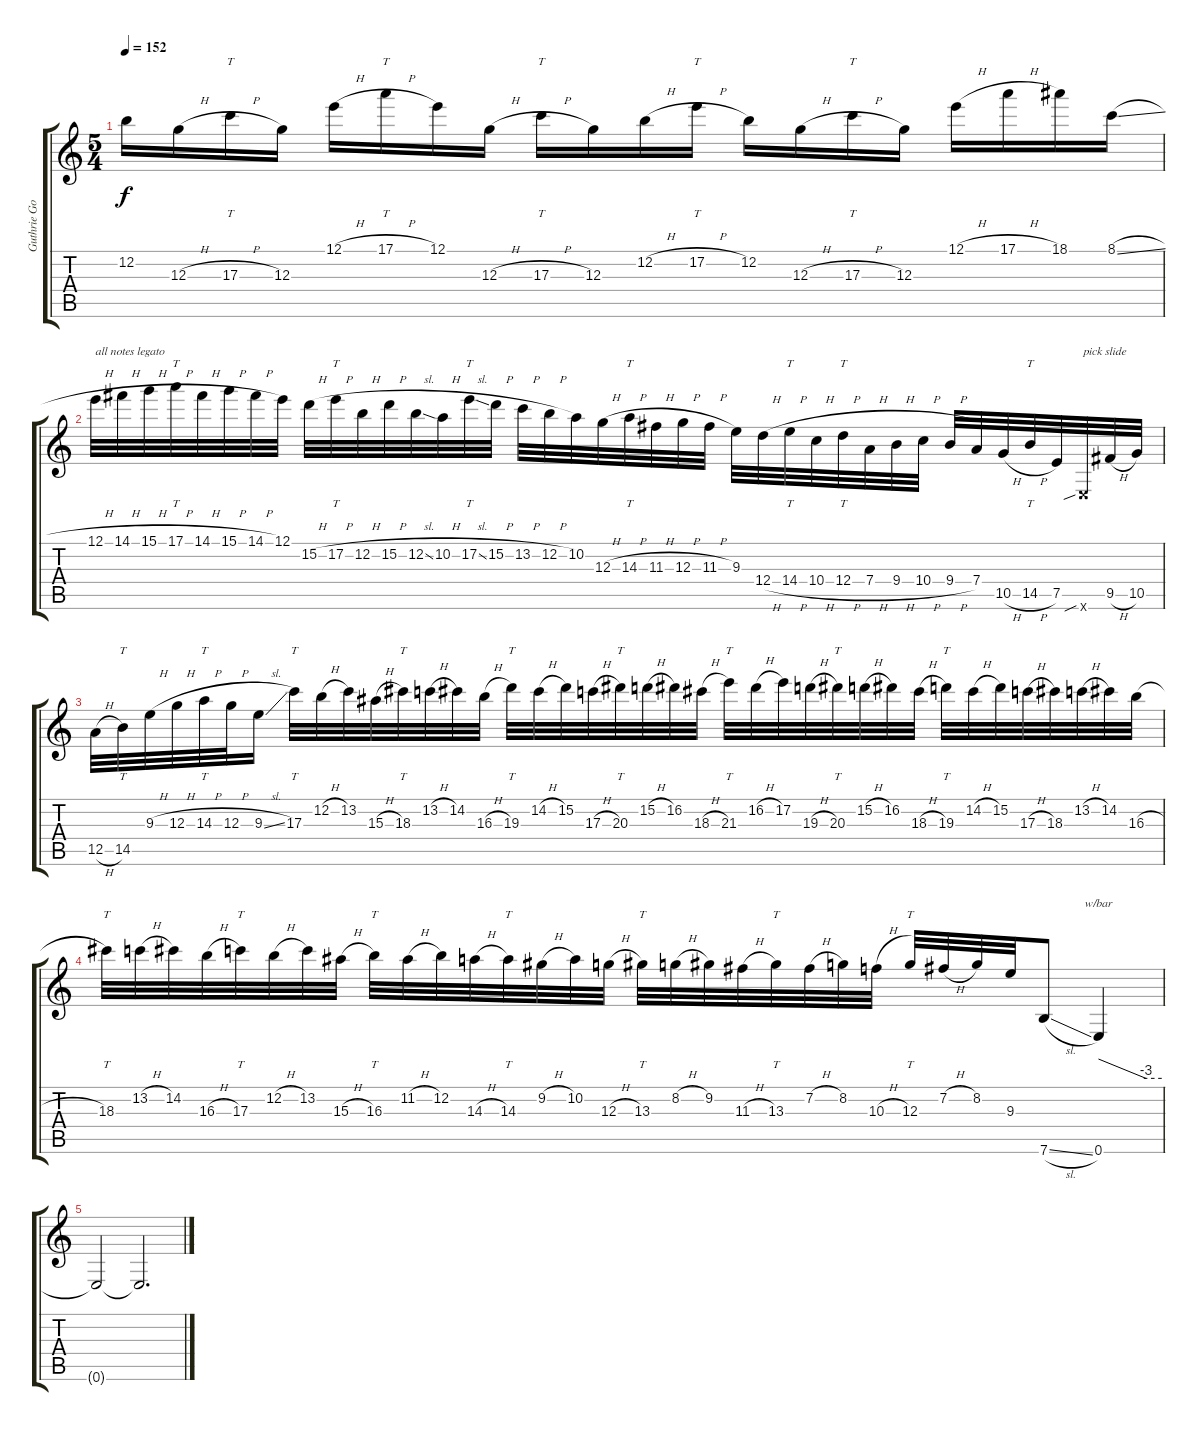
\track ("Guthrie Govan" "Guthrie Go") {instrument overdrivenguitar}
\staff {score tabs}
\tuning (E4 B3 G3 D3 A2 E2) {hide}
\ts (5 4)
\tempo 152
\clef g2
\ks c
12.2.16{dy f} 12.3{h}.16 17.3{h}.16{tt} 12.3.16 12.1{h}.16 17.1{h}.16{tt} 12.1.16 12.3{h}.16 17.3{h}.16{tt} 12.3.16 12.2{h}.16 17.2{h}.16{tt} 12.2.16 12.3{h}.16 17.3{h}.16{tt} 12.3.16 12.1{h}.16 17.1{h}.16 18.1.16 8.1{sl}.16 |
12.1{h}.32{txt "all notes legato"} 14.1{h}.32 15.1{h}.32 17.1{h}.32{tt} 14.1{h}.32 15.1{h}.32 14.1{h}.32 12.1.32 15.2{h}.32 17.2{h}.32{tt} 12.2{h}.32 15.2{h}.32 12.2{sl}.32 10.2{h}.32 17.2{sl}.32{tt} 15.2{h}.32 13.2{h}.32 12.2{h}.32 10.2.32 12.3{h}.32 14.3{h}.32{tt} 11.3{h}.32 12.3{h}.32 11.3{h}.32 9.3.32 12.4{h}.32 14.4{h}.32{tt} 10.4{h}.32 12.4{h}.32{tt} 7.4{h}.32 9.4{h}.32 10.4{h}.32 9.4{h}.32 7.4.32 10.5{h}.32 14.5{h}.32{tt} 7.5.32 0.6{sib x}.32{txt "pick slide"} 9.5{h}.32 10.5.32 |
12.5{h}.32 14.5.32{tt} 9.3{h}.32 12.3{h}.32 14.3{h}.32{tt} 12.3{h}.32 9.3{sl}.16 17.3.32{tt} 12.2{h}.32 13.2.32 15.3{h}.32 18.3.32{tt} 13.2{h}.32 14.2.32 16.3{h}.32 19.3.32{tt} 14.2{h}.32 15.2.32 17.3{h}.32 20.3.32{tt} 15.2{h}.32 16.2.32 18.3{h}.32 21.3.32{tt} 16.2{h}.32 17.2.32 19.3{h}.32 20.3.32{tt} 15.2{h}.32 16.2.32 18.3{h}.32 19.3.32{tt} 14.2{h}.32 15.2.32 17.3{h}.32 18.3.32 13.2{h}.32 14.2.32 16.3{h}.32 |
18.3.32{tt} 13.2{h}.32 14.2.32 16.3{h}.32 17.3.32{tt} 12.2{h}.32 13.2.32 15.3{h}.32 16.3.32{tt} 11.2{h}.32 12.2.32 14.3{h}.32 14.3.32{tt} 9.2{h}.32 10.2.32 12.3{h}.32 13.3.32{tt} 8.2{h}.32 9.2.32 11.3{h}.32 13.3.32{tt} 7.2{h}.32 8.2.32 10.3{h}.32 12.3.32{tt} 7.2{h}.32 8.2.32 9.3.32 7.6{sl}.8 0.6.4{tbe (custom default 0 0 45 -12 60 -12)} |
0.6{t}.2 0.6{t}.2{d}
